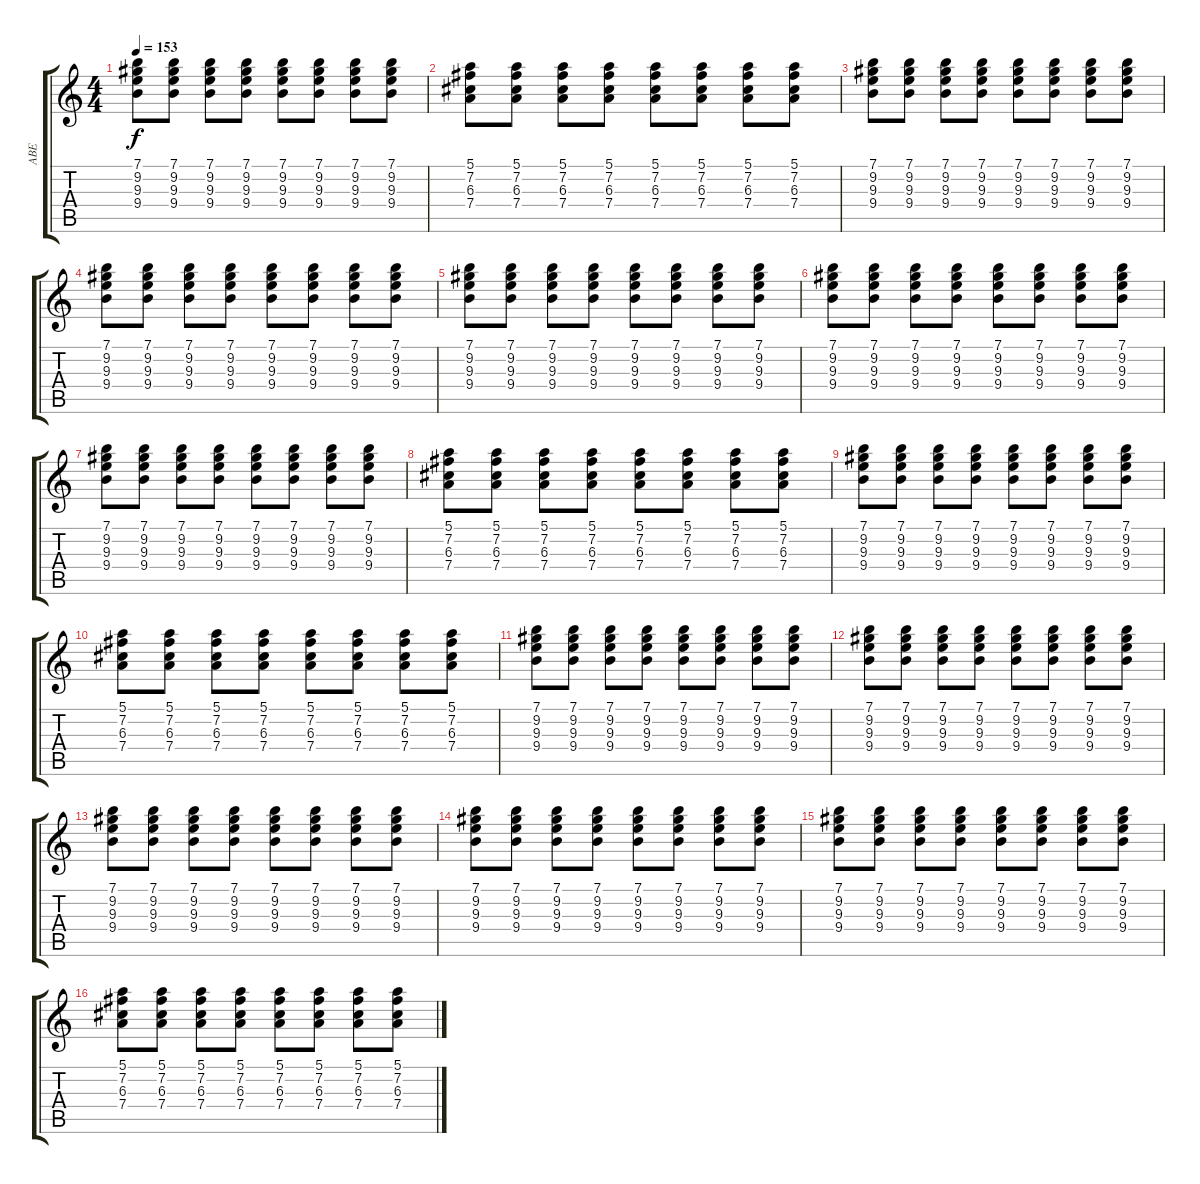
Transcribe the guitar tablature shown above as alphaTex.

\track ("ABE" "ABE") {instrument electricguitarclean}
\staff {score tabs}
\tuning (E4 B3 G3 D3 A2 E2) {hide}
\ts (4 4)
\tempo 153
\clef g2
\ks c
(7.1 9.2 9.3 9.4).8{dy f} (7.1 9.2 9.3 9.4).8 (7.1 9.2 9.3 9.4).8 (7.1 9.2 9.3 9.4).8 (7.1 9.2 9.3 9.4).8 (7.1 9.2 9.3 9.4).8 (7.1 9.2 9.3 9.4).8 (7.1 9.2 9.3 9.4).8 |
(5.1 7.2 6.3 7.4).8 (5.1 7.2 6.3 7.4).8 (5.1 7.2 6.3 7.4).8 (5.1 7.2 6.3 7.4).8 (5.1 7.2 6.3 7.4).8 (5.1 7.2 6.3 7.4).8 (5.1 7.2 6.3 7.4).8 (5.1 7.2 6.3 7.4).8 |
(7.1 9.2 9.3 9.4).8 (7.1 9.2 9.3 9.4).8 (7.1 9.2 9.3 9.4).8 (7.1 9.2 9.3 9.4).8 (7.1 9.2 9.3 9.4).8 (7.1 9.2 9.3 9.4).8 (7.1 9.2 9.3 9.4).8 (7.1 9.2 9.3 9.4).8 |
(7.1 9.2 9.3 9.4).8 (7.1 9.2 9.3 9.4).8 (7.1 9.2 9.3 9.4).8 (7.1 9.2 9.3 9.4).8 (7.1 9.2 9.3 9.4).8 (7.1 9.2 9.3 9.4).8 (7.1 9.2 9.3 9.4).8 (7.1 9.2 9.3 9.4).8 |
(7.1 9.2 9.3 9.4).8 (7.1 9.2 9.3 9.4).8 (7.1 9.2 9.3 9.4).8 (7.1 9.2 9.3 9.4).8 (7.1 9.2 9.3 9.4).8 (7.1 9.2 9.3 9.4).8 (7.1 9.2 9.3 9.4).8 (7.1 9.2 9.3 9.4).8 |
(7.1 9.2 9.3 9.4).8 (7.1 9.2 9.3 9.4).8 (7.1 9.2 9.3 9.4).8 (7.1 9.2 9.3 9.4).8 (7.1 9.2 9.3 9.4).8 (7.1 9.2 9.3 9.4).8 (7.1 9.2 9.3 9.4).8 (7.1 9.2 9.3 9.4).8 |
(7.1 9.2 9.3 9.4).8 (7.1 9.2 9.3 9.4).8 (7.1 9.2 9.3 9.4).8 (7.1 9.2 9.3 9.4).8 (7.1 9.2 9.3 9.4).8 (7.1 9.2 9.3 9.4).8 (7.1 9.2 9.3 9.4).8 (7.1 9.2 9.3 9.4).8 |
(5.1 7.2 6.3 7.4).8 (5.1 7.2 6.3 7.4).8 (5.1 7.2 6.3 7.4).8 (5.1 7.2 6.3 7.4).8 (5.1 7.2 6.3 7.4).8 (5.1 7.2 6.3 7.4).8 (5.1 7.2 6.3 7.4).8 (5.1 7.2 6.3 7.4).8 |
(7.1 9.2 9.3 9.4).8 (7.1 9.2 9.3 9.4).8 (7.1 9.2 9.3 9.4).8 (7.1 9.2 9.3 9.4).8 (7.1 9.2 9.3 9.4).8 (7.1 9.2 9.3 9.4).8 (7.1 9.2 9.3 9.4).8 (7.1 9.2 9.3 9.4).8 |
(5.1 7.2 6.3 7.4).8 (5.1 7.2 6.3 7.4).8 (5.1 7.2 6.3 7.4).8 (5.1 7.2 6.3 7.4).8 (5.1 7.2 6.3 7.4).8 (5.1 7.2 6.3 7.4).8 (5.1 7.2 6.3 7.4).8 (5.1 7.2 6.3 7.4).8 |
(7.1 9.2 9.3 9.4).8 (7.1 9.2 9.3 9.4).8 (7.1 9.2 9.3 9.4).8 (7.1 9.2 9.3 9.4).8 (7.1 9.2 9.3 9.4).8 (7.1 9.2 9.3 9.4).8 (7.1 9.2 9.3 9.4).8 (7.1 9.2 9.3 9.4).8 |
(7.1 9.2 9.3 9.4).8 (7.1 9.2 9.3 9.4).8 (7.1 9.2 9.3 9.4).8 (7.1 9.2 9.3 9.4).8 (7.1 9.2 9.3 9.4).8 (7.1 9.2 9.3 9.4).8 (7.1 9.2 9.3 9.4).8 (7.1 9.2 9.3 9.4).8 |
(7.1 9.2 9.3 9.4).8 (7.1 9.2 9.3 9.4).8 (7.1 9.2 9.3 9.4).8 (7.1 9.2 9.3 9.4).8 (7.1 9.2 9.3 9.4).8 (7.1 9.2 9.3 9.4).8 (7.1 9.2 9.3 9.4).8 (7.1 9.2 9.3 9.4).8 |
(7.1 9.2 9.3 9.4).8 (7.1 9.2 9.3 9.4).8 (7.1 9.2 9.3 9.4).8 (7.1 9.2 9.3 9.4).8 (7.1 9.2 9.3 9.4).8 (7.1 9.2 9.3 9.4).8 (7.1 9.2 9.3 9.4).8 (7.1 9.2 9.3 9.4).8 |
(7.1 9.2 9.3 9.4).8 (7.1 9.2 9.3 9.4).8 (7.1 9.2 9.3 9.4).8 (7.1 9.2 9.3 9.4).8 (7.1 9.2 9.3 9.4).8 (7.1 9.2 9.3 9.4).8 (7.1 9.2 9.3 9.4).8 (7.1 9.2 9.3 9.4).8 |
(5.1 7.2 6.3 7.4).8 (5.1 7.2 6.3 7.4).8 (5.1 7.2 6.3 7.4).8 (5.1 7.2 6.3 7.4).8 (5.1 7.2 6.3 7.4).8 (5.1 7.2 6.3 7.4).8 (5.1 7.2 6.3 7.4).8 (5.1 7.2 6.3 7.4).8
